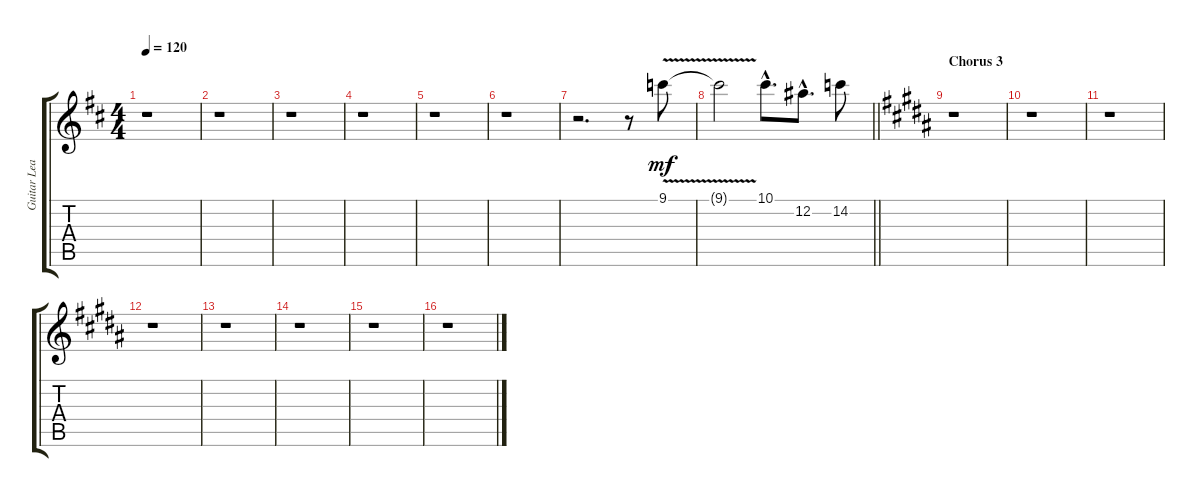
\track ("Guitar Lead 1" "Guitar Lea") {instrument overdrivenguitar}
\staff {score tabs}
\tuning (Eb4 Bb3 Gb3 Db3 Ab2 Eb2) {hide}
\ts (4 4)
\tempo 120
\clef g2
\ks d
r.1{dy fff} |
r.1 |
r.1 |
r.1 |
r.1 |
r.1 |
r.2{d} r.8 9.1{v}.8{dy mf} |
\barLineRight lightlight
9.1{v t}.2 10.1{hac}.8{d} 12.2{hac}.8{d} 14.2.8 |
\section ("" "Chorus 3")
\ks b
r.1 |
r.1 |
r.1 |
r.1 |
r.1 |
r.1 |
r.1 |
r.1
